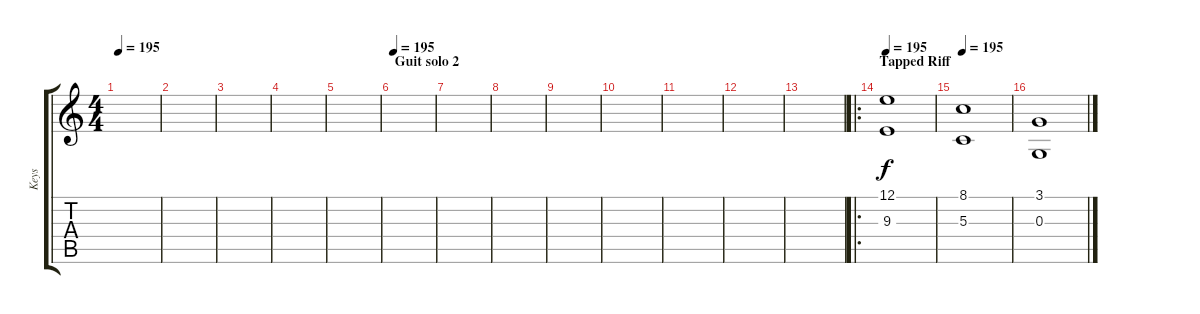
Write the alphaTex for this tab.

\track ("Keys" "Keys") {instrument stringensemble1}
\staff {score tabs}
\tuning (E4 B3 G3 D3 A2 E2) {hide}
\ts (4 4)
\tempo 195
\clef g2
\ks c
|
|
|
|
|
\section ("" "Guit solo 2")
\tempo 195
|
|
|
|
|
|
|
|
\ro
\section ("" "Tapped Riff")
\tempo 195
(12.1 9.3).1 |
\tempo 195
(8.1 5.3).1 |
(3.1 0.3).1
